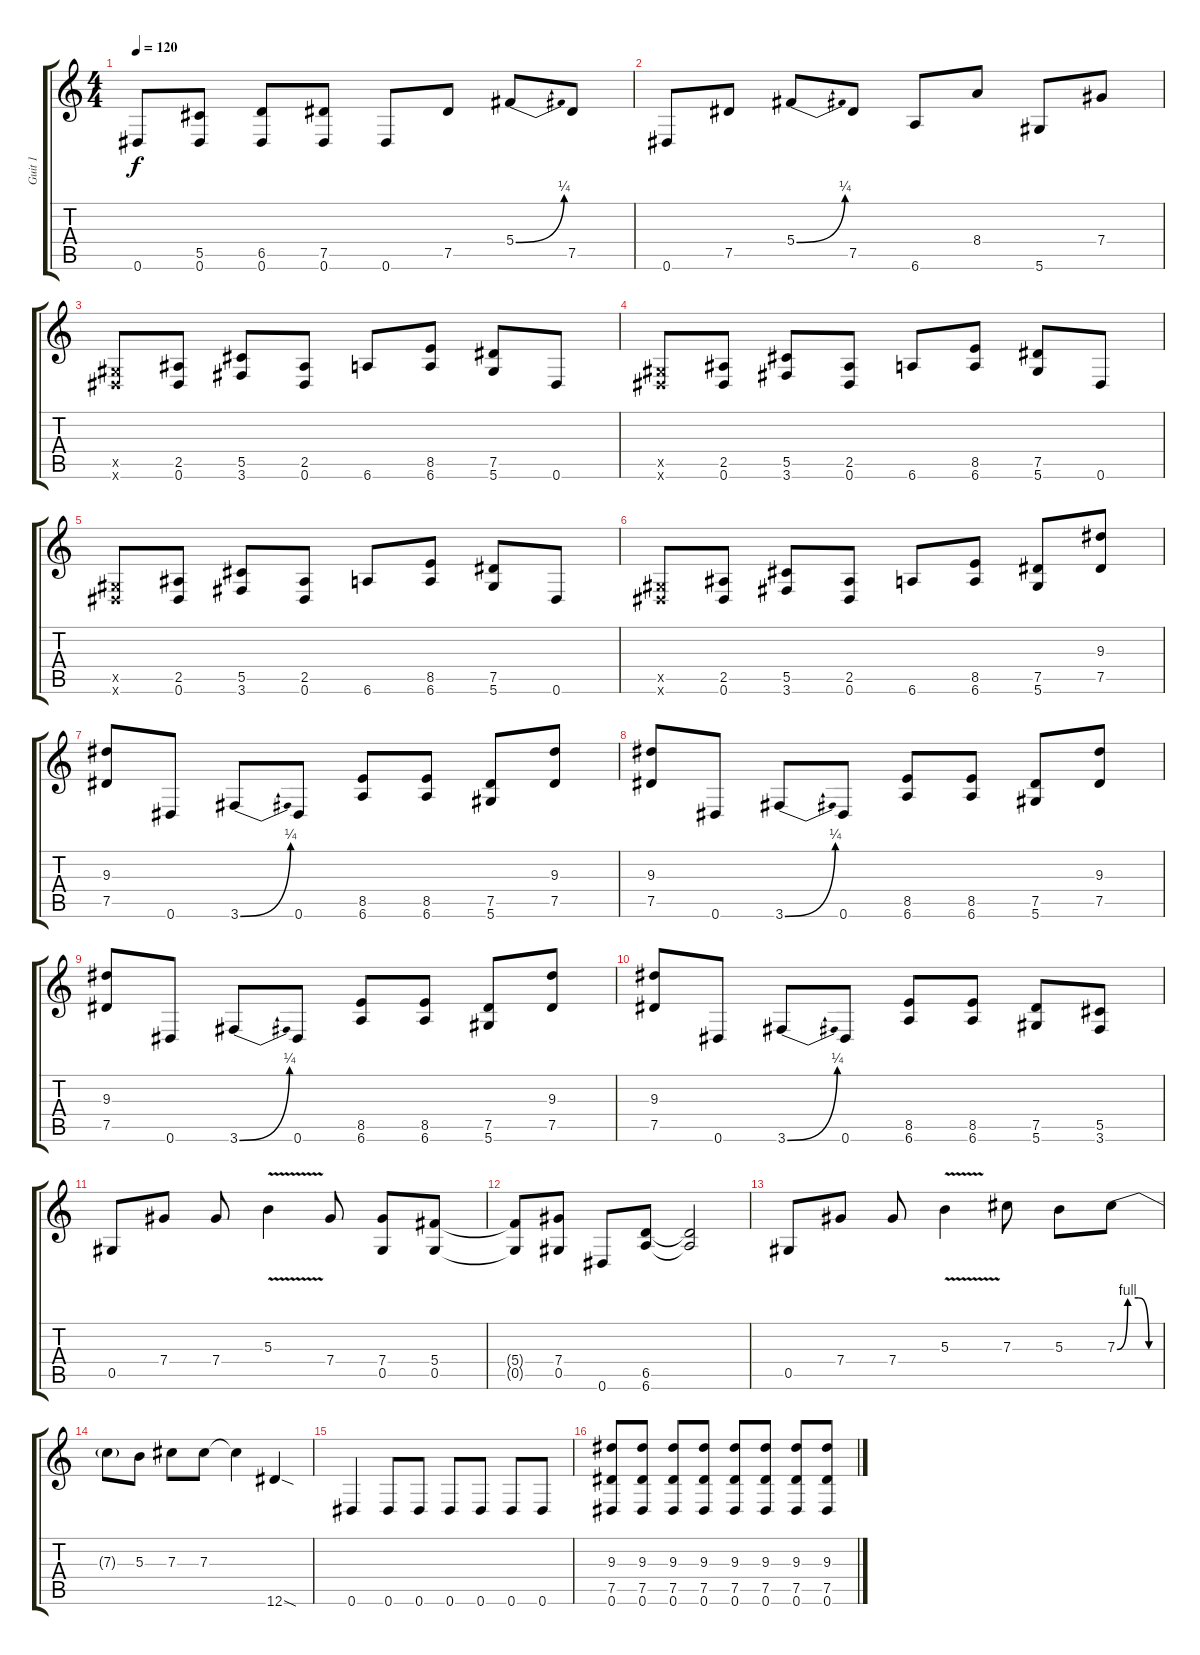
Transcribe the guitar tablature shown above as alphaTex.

\track ("Guit 1" "Guit 1") {instrument distortionguitar}
\staff {score tabs}
\tuning (Eb4 Bb3 Gb3 Db3 Ab2 Eb2) {hide}
\ts (4 4)
\tempo 120
\clef g2
\ks c
0.6.8{dy f} (5.5 0.6).8 (6.5 0.6).8 (7.5 0.6).8 0.6.8 7.5.8 5.4{be (bend 0 0 60 1)}.8 7.5.8 |
0.6.8 7.5.8 5.4{be (bend 0 0 60 1)}.8 7.5.8 6.6.8 8.4.8 5.6.8 7.4.8 |
(0.5{x} 0.6{x}).8 (2.5 0.6).8 (5.5 3.6).8 (2.5 0.6).8 6.6.8 (8.5 6.6).8 (7.5 5.6).8 0.6.8 |
(0.5{x} 0.6{x}).8 (2.5 0.6).8 (5.5 3.6).8 (2.5 0.6).8 6.6.8 (8.5 6.6).8 (7.5 5.6).8 0.6.8 |
(0.5{x} 0.6{x}).8 (2.5 0.6).8 (5.5 3.6).8 (2.5 0.6).8 6.6.8 (8.5 6.6).8 (7.5 5.6).8 0.6.8 |
(0.5{x} 0.6{x}).8 (2.5 0.6).8 (5.5 3.6).8 (2.5 0.6).8 6.6.8 (8.5 6.6).8 (7.5 5.6).8 (9.3 7.5).8 |
(9.3 7.5).8 0.6.8 3.6{be (bend 0 0 60 1)}.8 0.6.8 (8.5 6.6).8 (8.5 6.6).8 (7.5 5.6).8 (9.3 7.5).8 |
(9.3 7.5).8 0.6.8 3.6{be (bend 0 0 60 1)}.8 0.6.8 (8.5 6.6).8 (8.5 6.6).8 (7.5 5.6).8 (9.3 7.5).8 |
(9.3 7.5).8 0.6.8 3.6{be (bend 0 0 60 1)}.8 0.6.8 (8.5 6.6).8 (8.5 6.6).8 (7.5 5.6).8 (9.3 7.5).8 |
(9.3 7.5).8 0.6.8 3.6{be (bend 0 0 60 1)}.8 0.6.8 (8.5 6.6).8 (8.5 6.6).8 (7.5 5.6).8 (5.5 3.6).8 |
0.5.8 7.4.8 7.4.8 5.3{v}.4 7.4.8 (7.4 0.5).8 (5.4 0.5).8 |
(5.4{t} 0.5{t}).8 (7.4 0.5).8 0.6.8 (6.5 6.6).8 (6.5{t} 6.6{t}).2 |
0.5.8 7.4.8 7.4.8 5.3{v}.4 7.3.8 5.3.8 7.3{be (custom 0 0 15 4 30 4 45 0 60 0)}.8 |
7.3{t}.8 5.3.8 7.3.8 7.3.8 7.3{t}.4 12.6{sod}.4 |
0.6.4 0.6.8 0.6.8 0.6.8 0.6.8 0.6.8 0.6.8 |
(9.3 7.5 0.6).8 (9.3 7.5 0.6).8 (9.3 7.5 0.6).8 (9.3 7.5 0.6).8 (9.3 7.5 0.6).8 (9.3 7.5 0.6).8 (9.3 7.5 0.6).8 (9.3 7.5 0.6).8
